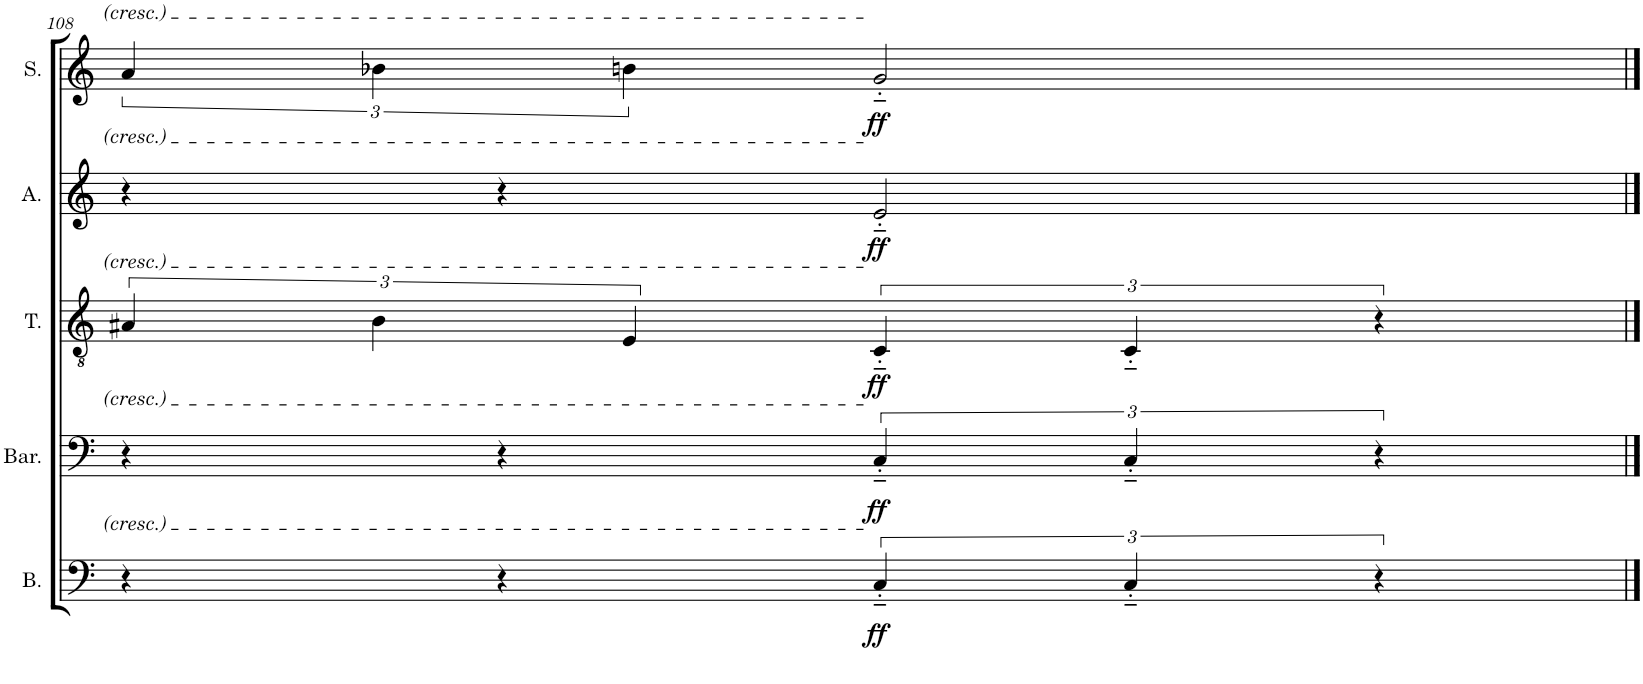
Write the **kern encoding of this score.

**kern	**dynam	**kern	**dynam	**kern	**dynam	**kern	**dynam	**kern	**dynam
*part5	*part5	*part4	*part4	*part3	*part3	*part2	*part2	*part1	*part1
*staff5	*staff5	*staff4	*staff4	*staff3	*staff3	*staff2	*staff2	*staff1	*staff1
*I"Bass	*	*I"Baritone	*	*I"Tenor	*	*I"Alto	*	*I"Soprano	*
*I'B.	*	*I'Bar.	*	*I'T.	*	*I'A.	*	*I'S.	*
!!LO:PB:g=z
*clefF4	*	*clefF4	*	*clefGv2	*	*clefG2	*	*clefG2	*
*k[]	*	*k[]	*	*k[]	*	*k[]	*	*k[]	*
*M4/4	*	*M4/4	*	*M4/4	*	*M4/4	*	*M4/4	*
=108	=108	=108	=108	=108	=108	=108	=108	=108	=108
4r	.	4r	.	6A#X/	.	4r	.	6a/	.
.	.	.	.	6B\	.	.	.	6b-X\	.
4r	.	4r	.	.	.	4r	.	.	.
.	.	.	.	6E/	.	.	.	6bn\	.
!	!LO:DY:b	!	!LO:DY:b	!	!LO:DY:b	!	!LO:DY:b	!	!LO:DY:b
6C'~/	ff	6C'~/	ff	6C'~/	ff	2e'~/	ff	2g'~/	ff
6C'~/	.	6C'~/	.	6C'~/	.	.	.	.	.
6r	.	6r	.	6r	.	.	.	.	.
==	==	==	==	==	==	==	==	==	==
*-	*-	*-	*-	*-	*-	*-	*-	*-	*-
